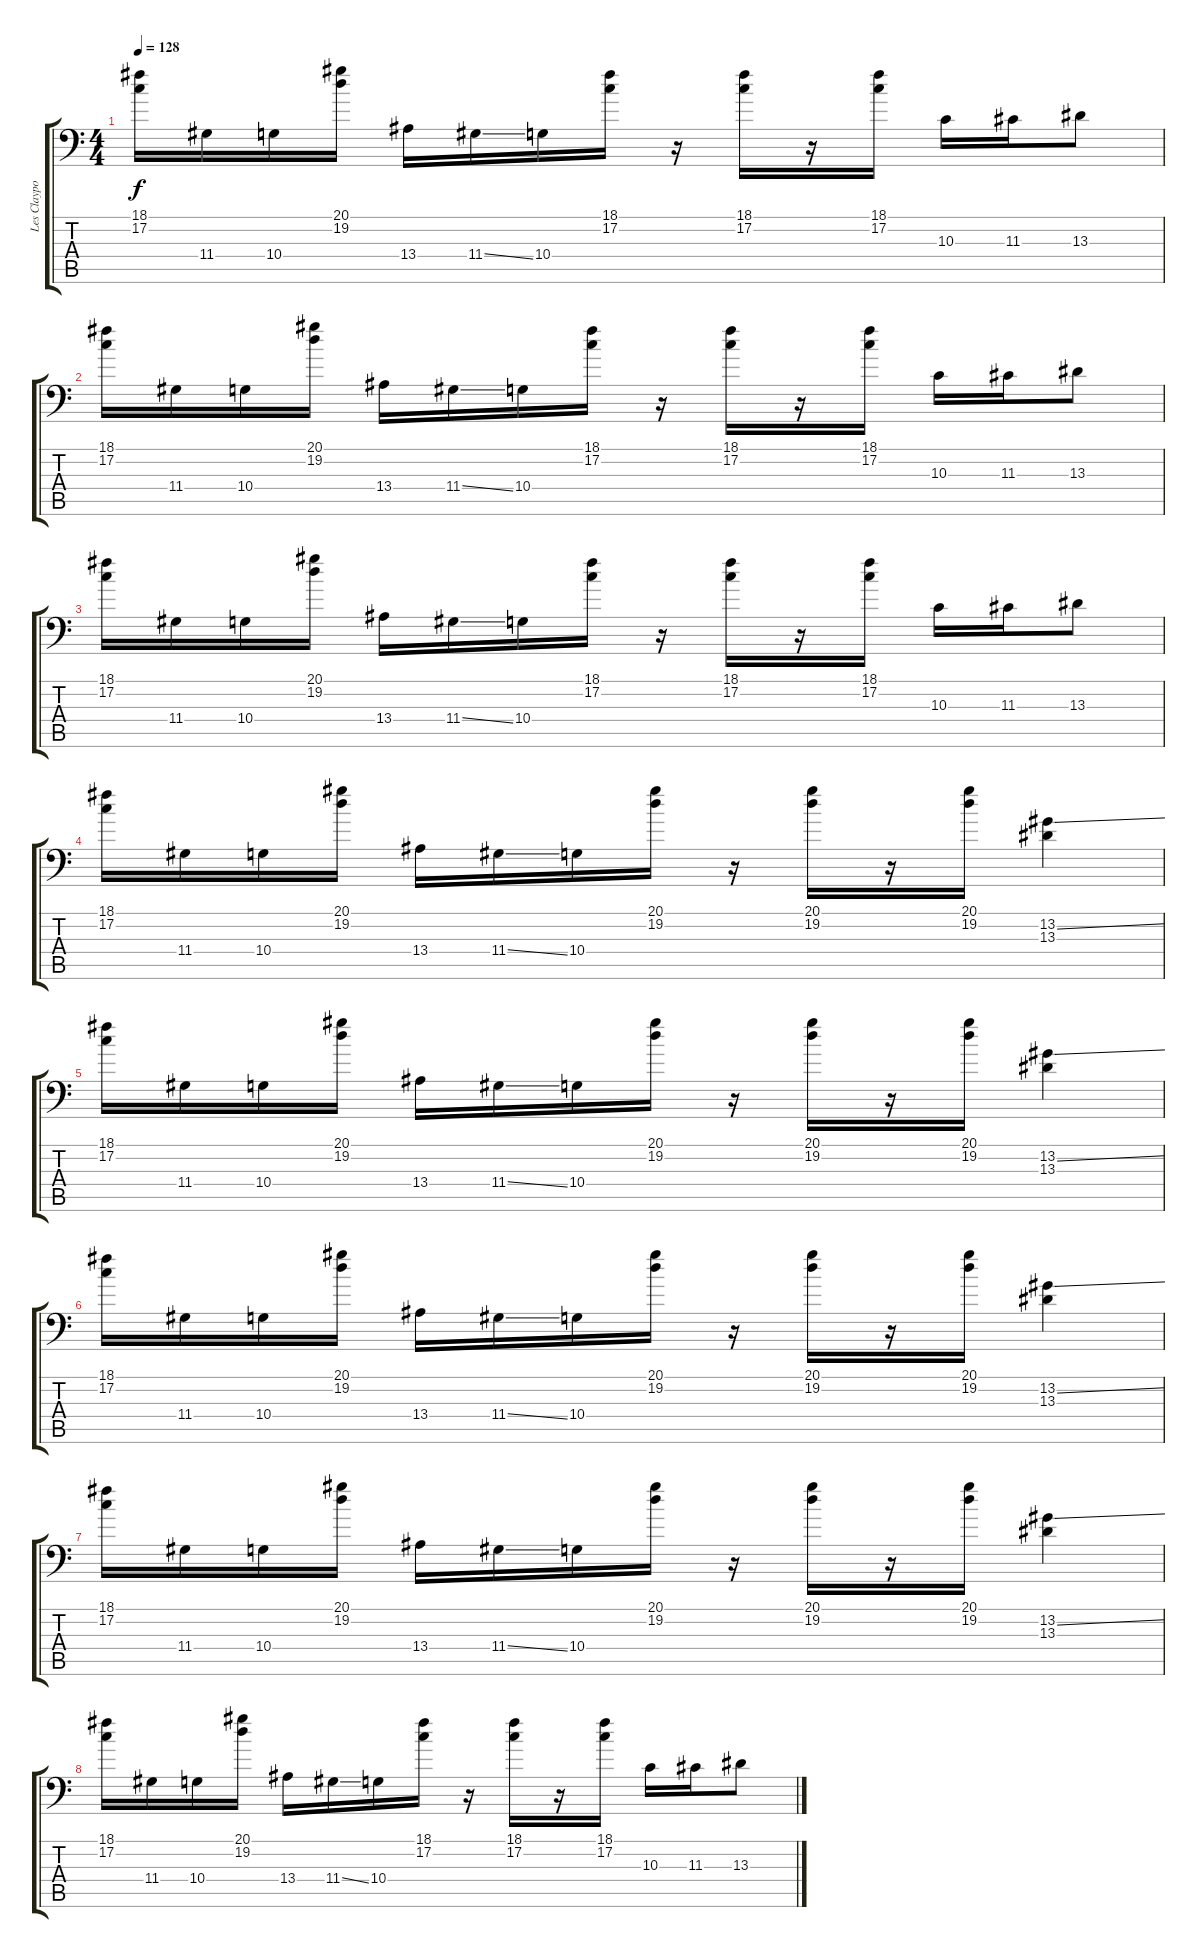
\track ("Les Claypool" "Les Claypo") {instrument slapbass1}
\staff {score tabs}
\tuning (C3 G2 D2 A1 E1 B0) {hide}
\ts (4 4)
\tempo 128
\clef f4
\ks c
(18.1 17.2).16{dy f} 11.4.16 10.4.16 (20.1 19.2).16 13.4.16 11.4{ss}.16 10.4.16 (18.1 17.2).16 r.16 (18.1 17.2).16 r.16 (18.1 17.2).16 10.3.16 11.3.16 13.3.8 |
(18.1 17.2).16 11.4.16 10.4.16 (20.1 19.2).16 13.4.16 11.4{ss}.16 10.4.16 (18.1 17.2).16 r.16 (18.1 17.2).16 r.16 (18.1 17.2).16 10.3.16 11.3.16 13.3.8 |
(18.1 17.2).16 11.4.16 10.4.16 (20.1 19.2).16 13.4.16 11.4{ss}.16 10.4.16 (18.1 17.2).16 r.16 (18.1 17.2).16 r.16 (18.1 17.2).16 10.3.16 11.3.16 13.3.8 |
(18.1 17.2).16 11.4.16 10.4.16 (20.1 19.2).16 13.4.16 11.4{ss}.16 10.4.16 (20.1 19.2).16 r.16 (20.1 19.2).16 r.16 (20.1 19.2).16 (13.2{ss} 13.3).4 |
(18.1 17.2).16 11.4.16 10.4.16 (20.1 19.2).16 13.4.16 11.4{ss}.16 10.4.16 (20.1 19.2).16 r.16 (20.1 19.2).16 r.16 (20.1 19.2).16 (13.2{ss} 13.3).4 |
(18.1 17.2).16 11.4.16 10.4.16 (20.1 19.2).16 13.4.16 11.4{ss}.16 10.4.16 (20.1 19.2).16 r.16 (20.1 19.2).16 r.16 (20.1 19.2).16 (13.2{ss} 13.3).4 |
(18.1 17.2).16 11.4.16 10.4.16 (20.1 19.2).16 13.4.16 11.4{ss}.16 10.4.16 (20.1 19.2).16 r.16 (20.1 19.2).16 r.16 (20.1 19.2).16 (13.2{ss} 13.3).4 |
(18.1 17.2).16 11.4.16 10.4.16 (20.1 19.2).16 13.4.16 11.4{ss}.16 10.4.16 (18.1 17.2).16 r.16 (18.1 17.2).16 r.16 (18.1 17.2).16 10.3.16 11.3.16 13.3.8
